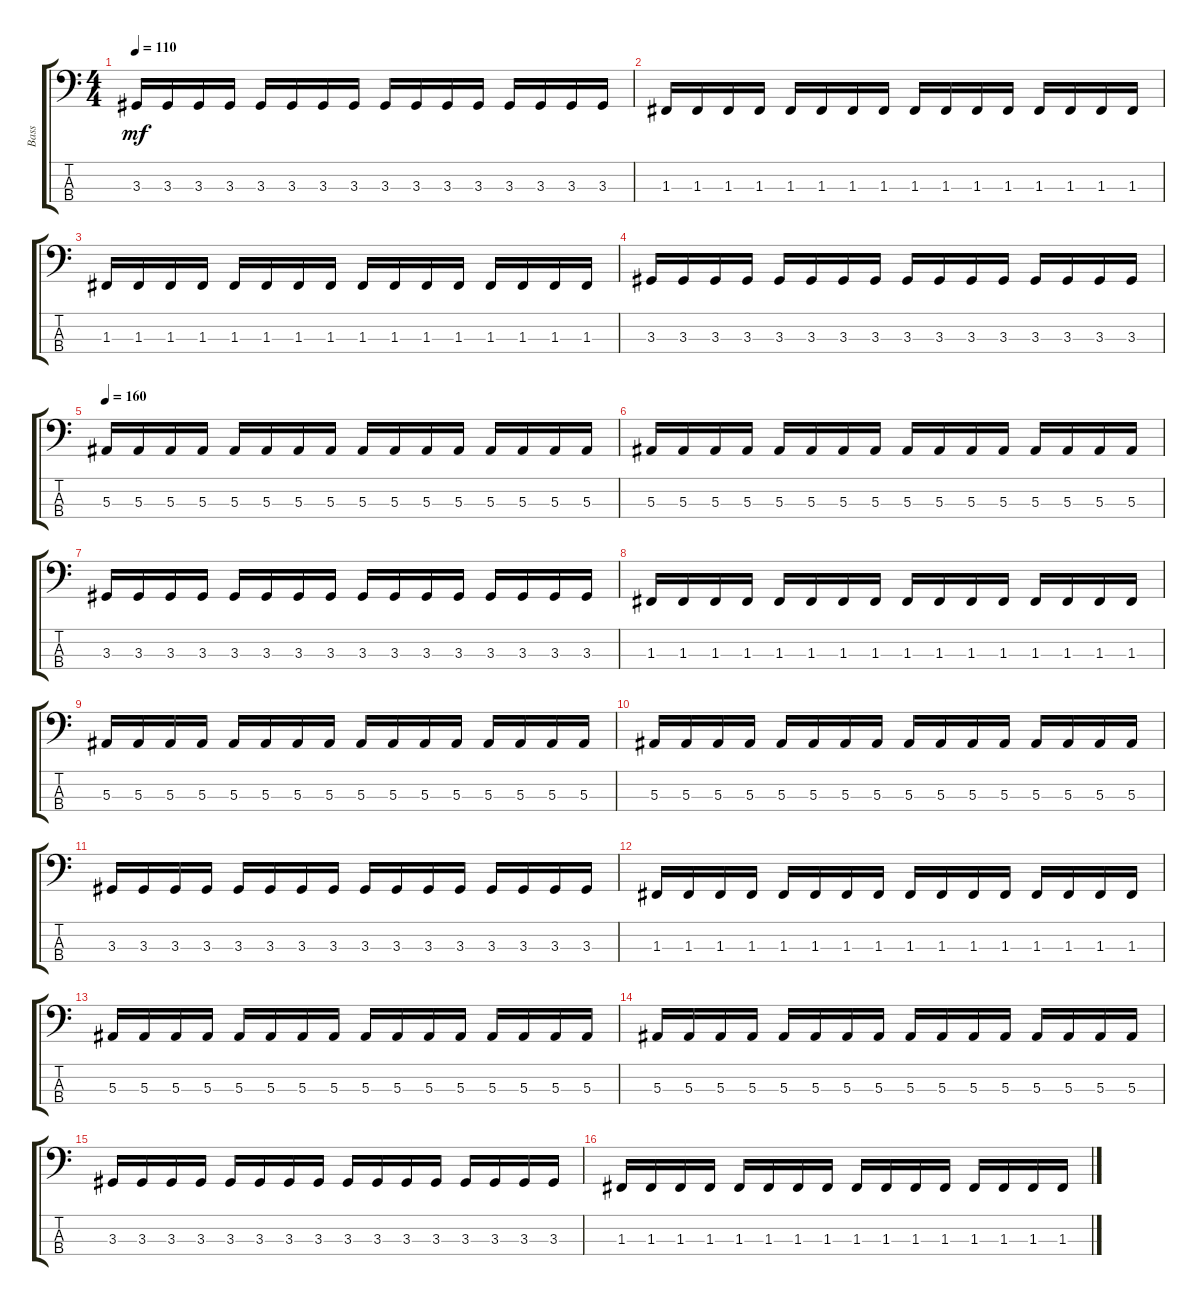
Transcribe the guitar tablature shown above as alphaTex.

\track ("Bass" "Bass") {instrument electricbassfinger}
\staff {score tabs}
\tuning (Eb2 Bb1 F1 C1) {hide}
\ts (4 4)
\tempo 110
\clef f4
\ks c
3.3.16{dy mf} 3.3.16 3.3.16 3.3.16 3.3.16 3.3.16 3.3.16 3.3.16 3.3.16 3.3.16 3.3.16 3.3.16 3.3.16 3.3.16 3.3.16 3.3.16 |
1.3.16 1.3.16 1.3.16 1.3.16 1.3.16 1.3.16 1.3.16 1.3.16 1.3.16 1.3.16 1.3.16 1.3.16 1.3.16 1.3.16 1.3.16 1.3.16 |
1.3.16 1.3.16 1.3.16 1.3.16 1.3.16 1.3.16 1.3.16 1.3.16 1.3.16 1.3.16 1.3.16 1.3.16 1.3.16 1.3.16 1.3.16 1.3.16 |
3.3.16 3.3.16 3.3.16 3.3.16 3.3.16 3.3.16 3.3.16 3.3.16 3.3.16 3.3.16 3.3.16 3.3.16 3.3.16 3.3.16 3.3.16 3.3.16 |
\tempo 160
5.3.16 5.3.16 5.3.16 5.3.16 5.3.16 5.3.16 5.3.16 5.3.16 5.3.16 5.3.16 5.3.16 5.3.16 5.3.16 5.3.16 5.3.16 5.3.16 |
5.3.16 5.3.16 5.3.16 5.3.16 5.3.16 5.3.16 5.3.16 5.3.16 5.3.16 5.3.16 5.3.16 5.3.16 5.3.16 5.3.16 5.3.16 5.3.16 |
3.3.16 3.3.16 3.3.16 3.3.16 3.3.16 3.3.16 3.3.16 3.3.16 3.3.16 3.3.16 3.3.16 3.3.16 3.3.16 3.3.16 3.3.16 3.3.16 |
1.3.16 1.3.16 1.3.16 1.3.16 1.3.16 1.3.16 1.3.16 1.3.16 1.3.16 1.3.16 1.3.16 1.3.16 1.3.16 1.3.16 1.3.16 1.3.16 |
5.3.16 5.3.16 5.3.16 5.3.16 5.3.16 5.3.16 5.3.16 5.3.16 5.3.16 5.3.16 5.3.16 5.3.16 5.3.16 5.3.16 5.3.16 5.3.16 |
5.3.16 5.3.16 5.3.16 5.3.16 5.3.16 5.3.16 5.3.16 5.3.16 5.3.16 5.3.16 5.3.16 5.3.16 5.3.16 5.3.16 5.3.16 5.3.16 |
3.3.16 3.3.16 3.3.16 3.3.16 3.3.16 3.3.16 3.3.16 3.3.16 3.3.16 3.3.16 3.3.16 3.3.16 3.3.16 3.3.16 3.3.16 3.3.16 |
1.3.16 1.3.16 1.3.16 1.3.16 1.3.16 1.3.16 1.3.16 1.3.16 1.3.16 1.3.16 1.3.16 1.3.16 1.3.16 1.3.16 1.3.16 1.3.16 |
5.3.16 5.3.16 5.3.16 5.3.16 5.3.16 5.3.16 5.3.16 5.3.16 5.3.16 5.3.16 5.3.16 5.3.16 5.3.16 5.3.16 5.3.16 5.3.16 |
5.3.16 5.3.16 5.3.16 5.3.16 5.3.16 5.3.16 5.3.16 5.3.16 5.3.16 5.3.16 5.3.16 5.3.16 5.3.16 5.3.16 5.3.16 5.3.16 |
3.3.16 3.3.16 3.3.16 3.3.16 3.3.16 3.3.16 3.3.16 3.3.16 3.3.16 3.3.16 3.3.16 3.3.16 3.3.16 3.3.16 3.3.16 3.3.16 |
1.3.16 1.3.16 1.3.16 1.3.16 1.3.16 1.3.16 1.3.16 1.3.16 1.3.16 1.3.16 1.3.16 1.3.16 1.3.16 1.3.16 1.3.16 1.3.16
